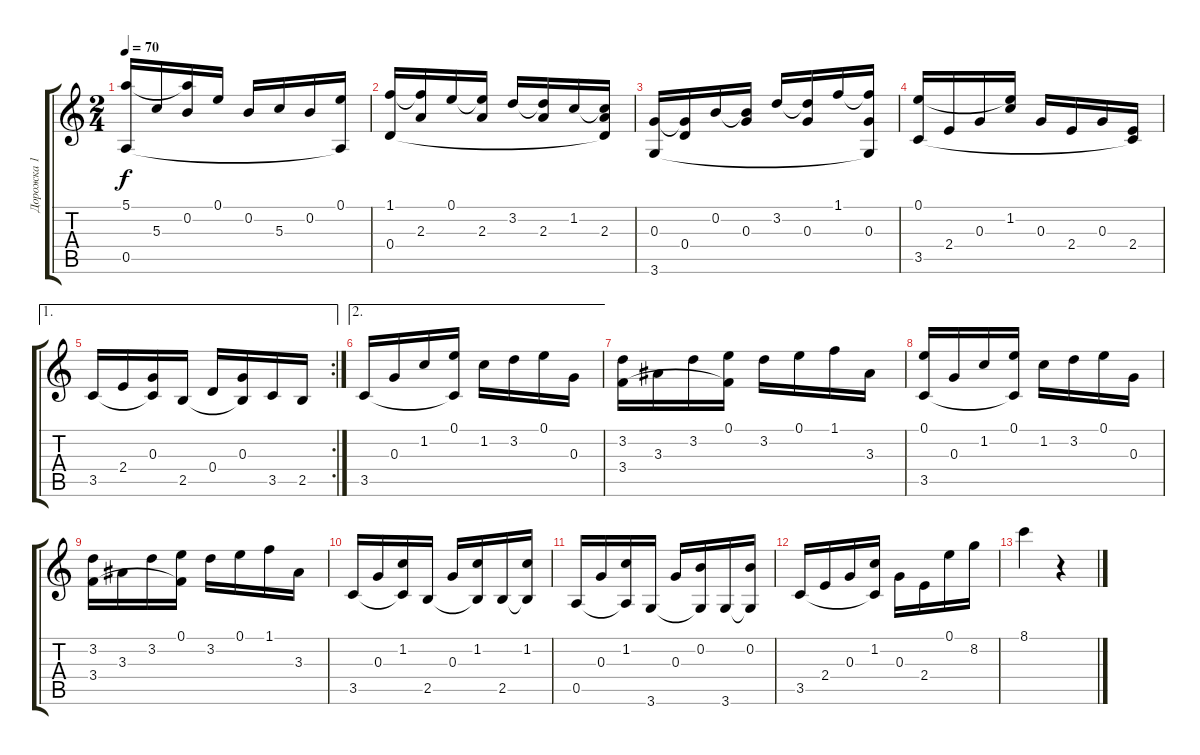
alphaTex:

\track ("Дорожка 1" "Дорожка 1") {instrument acousticguitarnylon}
\staff {score tabs}
\tuning (E4 B3 G3 D3 A2 E2) {hide}
\ts (2 4)
\tempo 70
\clef g2
\ks aminor
(5.1 0.5).16{dy f} 5.3.16 (5.1{t} 0.2).16 0.1.16 0.2.16 5.3.16 0.2.16 (0.1 0.5{t}).16 |
(1.1 0.4).16 (1.1{t} 2.3).16 0.1.16 (0.1{t} 2.3).16 3.2.16 (3.2{t} 2.3).16 1.2.16 (1.2{t} 2.3 0.4{t}).16 |
(0.3 3.6).16 (0.3{t} 0.4).16 0.2.16 (0.2{t} 0.3).16 3.2.16 (3.2{t} 0.3).16 1.1.16 (1.1{t} 0.3 3.6{t}).16 |
(0.1 3.5).16 2.4.16 0.3.16 (0.1{t} 1.2).16 0.3.16 2.4.16 0.3.16 (2.4 3.5{t}).16 |
\ae 1
\rc 2
3.5.16 2.4.16 (0.3 3.5{t}).16 2.5.16 0.4.16 (0.3 2.5{t}).16 3.5.16 2.5.16 |
\ae 2
3.5.16 0.3.16 1.2.16 (0.1 3.5{t}).16 1.2.16 3.2.16 0.1.16 0.3.16 |
(3.2 3.4).16 3.3.16 3.2.16 (0.1 3.4{t}).16 3.2.16 0.1.16 1.1.16 3.3.16 |
(0.1 3.5).16 0.3.16 1.2.16 (0.1 3.5{t}).16 1.2.16 3.2.16 0.1.16 0.3.16 |
(3.2 3.4).16 3.3.16 3.2.16 (0.1 3.4{t}).16 3.2.16 0.1.16 1.1.16 3.3.16 |
3.5.16 0.3.16 (1.2 3.5{t}).16 2.5.16 0.3.16 (1.2 2.5{t}).16 2.5.16 (1.2 2.5{t}).16 |
0.5.16 0.3.16 (1.2 0.5{t}).16 3.6.16 0.3.16 (0.2 3.6{t}).16 3.6.16 (0.2 3.6{t}).16 |
3.5.16 2.4.16 0.3.16 (1.2 3.5{t}).16 0.3.16 2.4.16 0.1.16 8.2.16 |
8.1.4 r.4
